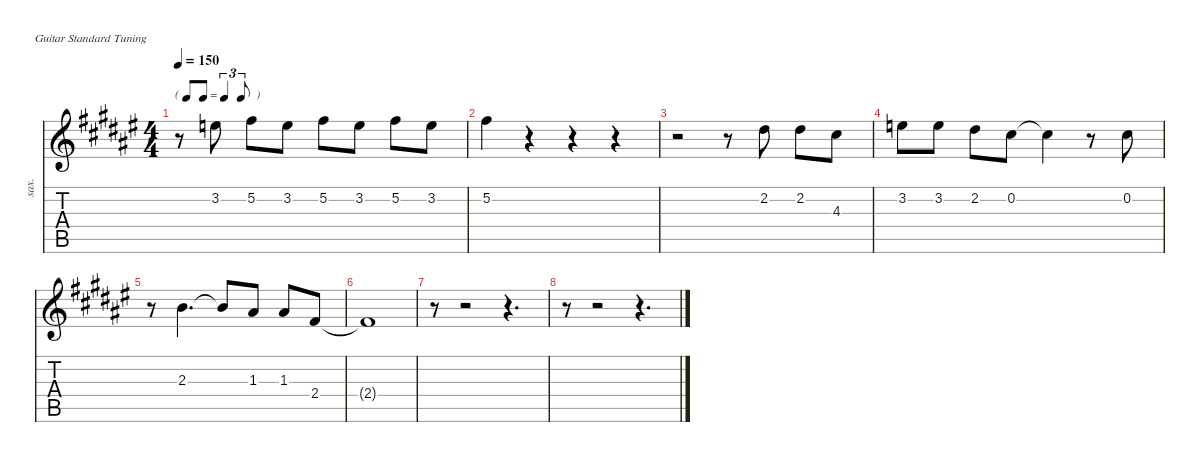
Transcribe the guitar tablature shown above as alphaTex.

\defaultSystemsLayout 4
\hideDynamics
\bracketExtendMode nobrackets
\otherSystemsTrackNameOrientation horizontal
\track ("Track 1" "sax.") {instrument tenorsax}
\staff {score tabs}
\tuning (E4 B3 G3 D3 A2 E2)
\displaytranspose 14
\ts (4 4)
\tf triplet8th
\tempo 150
\clef g2
\ks f#
r.8{dy f beam Down} 3.2{acc forcenatural}.8{beam Down} 5.2{acc #}.8{beam Down} 3.2{acc forcenatural}.8{beam Down} 5.2{acc #}.8{beam Down} 3.2{acc forcenatural}.8{beam Down} 5.2{acc #}.8{beam Down} 3.2{acc forcenatural}.8{beam Down} |
5.2{acc #}.4{beam Down} r.4{beam Down} r.4{beam Down} r.4{beam Down} |
r.2{beam Down} r.8{beam Down} 2.2{acc #}.8{beam Down} 2.2{acc #}.8{beam Down} 4.3{acc #}.8{beam Down} |
3.2{acc forcenatural}.8{beam Down} 3.2{acc forcenatural}.8{beam Down} 2.2{acc #}.8{beam Down} 0.2{acc #}.8{beam Down} 0.2{t acc #}.4{beam Down} r.8{beam Down} 0.2{acc #}.8{beam Down} |
r.8{beam Down} 2.3{acc forcenatural}.4{d beam Down} 2.3{t acc forcenatural}.8{beam Up} 1.3{acc #}.8{beam Up} 1.3{acc #}.8{beam Up} 2.4{acc #}.8{beam Up} |
2.4{t acc #}.1{beam Up} |
r.8{beam Down} r.2{beam Down} r.4{d beam Down} |
r.8{beam Down} r.2{beam Down} r.4{d beam Down}
